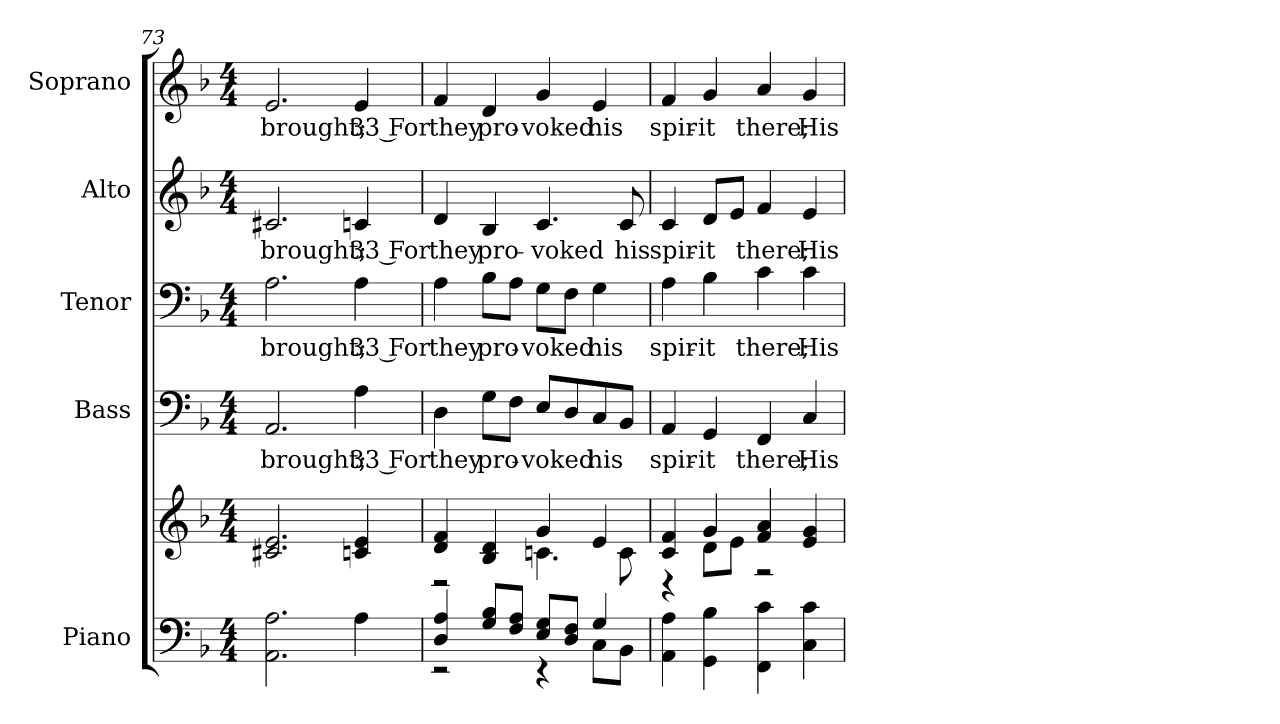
**kern	**kern	**kern	**text	**kern	**text	**kern	**text	**kern	**text
*part5	*part5	*part4	*part4	*part3	*part3	*part2	*part2	*part1	*part1
*staff6	*staff5	*staff4	*staff4	*staff3	*staff3	*staff2	*staff2	*staff1	*staff1
*I"Piano	*	*I"Bass	*	*I"Tenor	*	*I"Alto	*	*I"Soprano	*
*I'Pno.	*	*I'B.	*	*I'T.	*	*I'A.	*	*I'S.	*
*clefF4	*clefG2	*clefF4	*	*clefF4	*	*clefG2	*	*clefG2	*
*k[b-]	*k[b-]	*k[b-]	*	*k[b-]	*	*k[b-]	*	*k[b-]	*
*F:	*F:	*F:	*	*F:	*	*F:	*	*F:	*
*M4/4	*M4/4	*M4/4	*	*M4/4	*	*M4/4	*	*M4/4	*
=73	=73	=73	=73	=73	=73	=73	=73	=73	=73
!	!	!	!LO:LY:b:color=#000000	!	!	!	!	!	!
!	!	!	!	!	!LO:LY:b:color=#000000	!	!	!	!
!	!	!	!	!	!	!	!LO:LY:b:color=#000000	!	!
!	!	!	!	!	!	!	!	!	!LO:LY:b:color=#000000
2.AAi\ 2.Ai	2.c#Xi/ 2.ei	2.AAi/	brought;	2.Ai\	brought;	2.c#Xi/	brought;	2.ei/	brought;
!	!	!	!LO:LY:b:color=#000000	!	!	!	!	!	!
!	!	!	!	!	!LO:LY:b:color=#000000	!	!	!	!
!	!	!	!	!	!	!	!LO:LY:b:color=#000000	!	!
!	!	!	!	!	!	!	!	!	!LO:LY:b:color=#000000
4Ai\	4cni/ 4ei	4Ai\	33 For	4Ai\	33 For	4cni/	33 For	4ei/	33 For
!!LO:LB:g=z
=74	=74	=74	=74	=74	=74	=74	=74	=74	=74
*^	*^	*	*	*	*	*	*	*	*
!	!	!	!	!	!LO:LY:b:color=#000000	!	!	!	!	!	!
!	!	!	!	!	!	!	!LO:LY:b:color=#000000	!	!	!	!
!	!	!	!	!	!	!	!	!	!LO:LY:b:color=#000000	!	!
!	!	!	!	!	!	!	!	!	!	!	!LO:LY:b:color=#000000
4Di/ 4Ai	2r	4di/ 4fi	2r	4Di\	they	4Ai\	they	4di/	they	4fi/	they
!	!	!	!	!	!LO:LY:b:color=#000000	!	!	!	!	!	!
!	!	!	!	!	!	!	!LO:LY:b:color=#000000	!	!	!	!
!	!	!	!	!	!	!	!	!	!LO:LY:b:color=#000000	!	!
!	!	!	!	!	!	!	!	!	!	!	!LO:LY:b:color=#000000
8Gi/ 8B-iL	.	4B-i/ 4di	.	8Gi\L	pro-	8B-i\L	pro-	4B-i/	pro-	4di/	pro-
8Fi/ 8AiJ	.	.	.	8Fi\J	.	8Ai\J	.	.	.	.	.
!	!	!	!	!	!LO:LY:b:color=#000000	!	!	!	!	!	!
!	!	!	!	!	!	!	!LO:LY:b:color=#000000	!	!	!	!
!	!	!	!	!	!	!	!	!	!LO:LY:b:color=#000000	!	!
!	!	!	!	!	!	!	!	!	!	!	!LO:LY:b:color=#000000
8Ei/ 8GiL	4r	4gi/	4.cni\	8Ei/L	-voked	8Gi\L	-voked	4.ci/	-voked	4gi/	-voked
8Di/ 8FiJ	.	.	.	8Di/	.	8Fi\J	.	.	.	.	.
!	!	!	!	!	!LO:LY:b:color=#000000	!	!	!	!	!	!
!	!	!	!	!	!	!	!LO:LY:b:color=#000000	!	!	!	!
!	!	!	!	!	!	!	!	!	!	!	!LO:LY:b:color=#000000
4Gi/	8Ci\L	4ei/	.	8Ci/	his	4Gi\	his	.	.	4ei/	his
!	!	!	!	!	!	!	!	!	!LO:LY:b:color=#000000	!	!
.	8BB-i\J	.	8ci\	8BB-i/J	.	.	.	8ci/	his	.	.
*v	*v	*	*	*	*	*	*	*	*	*	*
=75	=75	=75	=75	=75	=75	=75	=75	=75	=75	=75
*^	*	*	*	*	*	*	*	*	*	*
!	!	!	!	!	!LO:LY:b:color=#000000	!	!	!	!	!	!
*v	*v	*	*	*	*	*	*	*	*	*	*
*^	*	*	*	*	*	*	*	*	*	*
!	!	!	!	!	!	!	!LO:LY:b:color=#000000	!	!	!	!
*v	*v	*	*	*	*	*	*	*	*	*	*
*^	*	*	*	*	*	*	*	*	*	*
!	!	!	!	!	!	!	!	!	!LO:LY:b:color=#000000	!	!
*v	*v	*	*	*	*	*	*	*	*	*	*
*^	*	*	*	*	*	*	*	*	*	*
!	!	!	!	!	!	!	!	!	!	!	!LO:LY:b:color=#000000
*v	*v	*	*	*	*	*	*	*	*	*	*
4AAi\ 4Ai	4ci/ 4fi	4r	4AAi/	spir-	4Ai\	spir-	4ci/	spir-	4fi/	spir-
!	!	!	!	!LO:LY:b:color=#000000	!	!	!	!	!	!
!	!	!	!	!	!	!LO:LY:b:color=#000000	!	!	!	!
!	!	!	!	!	!	!	!	!LO:LY:b:color=#000000	!	!
!	!	!	!	!	!	!	!	!	!	!LO:LY:b:color=#000000
4GGi\ 4B-i	4gi/	8di\L	4GGi/	-it	4B-i\	-it	8di/L	-it	4gi/	-it
.	.	8ei\J	.	.	.	.	8ei/J	.	.	.
!	!	!	!	!LO:LY:b:color=#000000	!	!	!	!	!	!
!	!	!	!	!	!	!LO:LY:b:color=#000000	!	!	!	!
!	!	!	!	!	!	!	!	!LO:LY:b:color=#000000	!	!
!	!	!	!	!	!	!	!	!	!	!LO:LY:b:color=#000000
4FFi\ 4ci	4fi/ 4ai	2r	4FFi/	there;	4ci\	there;	4fi/	there;	4ai/	there;
!	!	!	!	!LO:LY:b:color=#000000	!	!	!	!	!	!
!	!	!	!	!	!	!LO:LY:b:color=#000000	!	!	!	!
!	!	!	!	!	!	!	!	!LO:LY:b:color=#000000	!	!
!	!	!	!	!	!	!	!	!	!	!LO:LY:b:color=#000000
4Ci\ 4ci	4ei/ 4gi	.	4Ci/	His	4ci\	His	4ei/	His	4gi/	His
*	*v	*v	*	*	*	*	*	*	*	*
=	=	=	=	=	=	=	=	=	=
*-	*-	*-	*-	*-	*-	*-	*-	*-	*-
